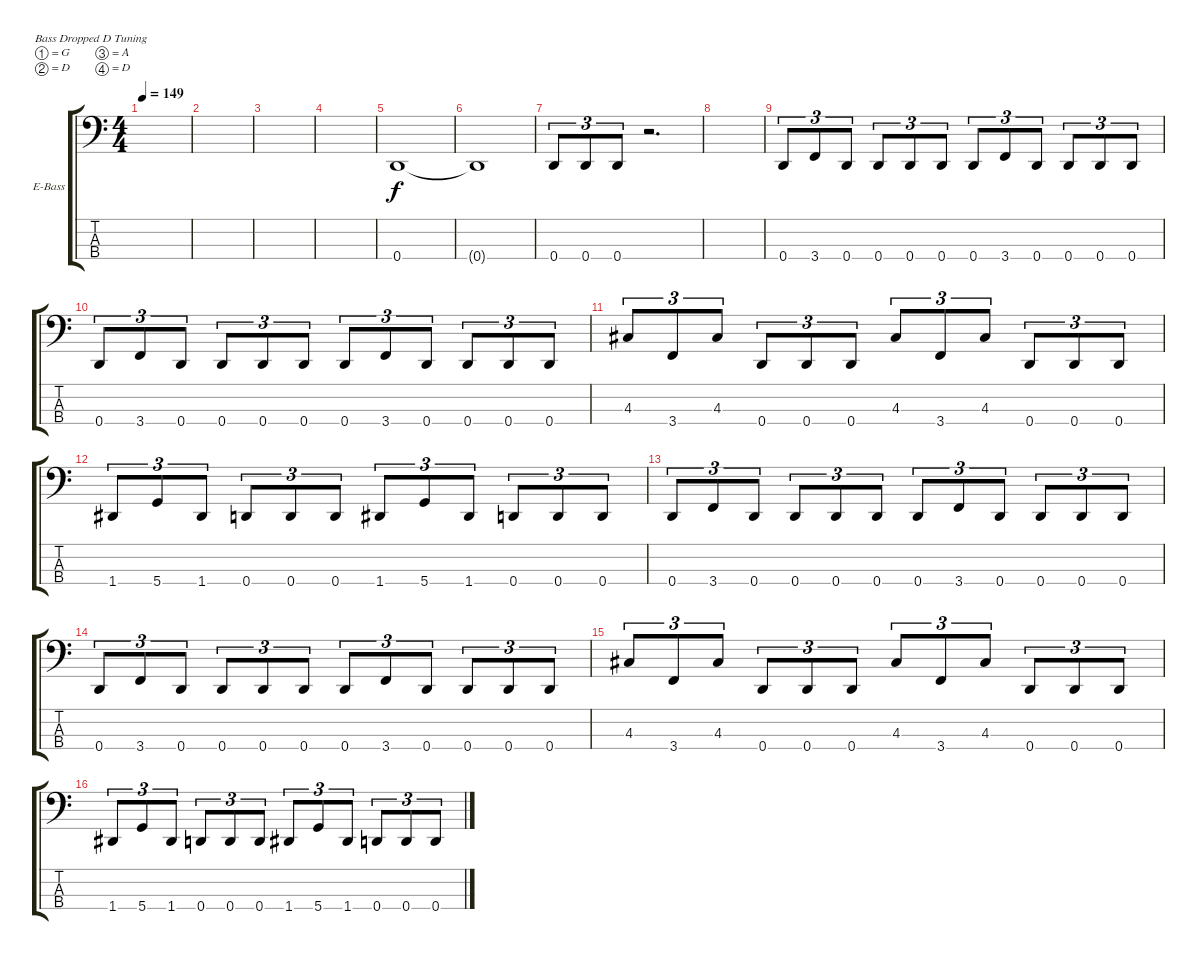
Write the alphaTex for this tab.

\defaultSystemsLayout 4
\bracketExtendMode groupsimilarinstruments
\firstSystemTrackNameOrientation horizontal
\otherSystemsTrackNameOrientation horizontal
\track ("John Campbell" "E-Bass") {instrument electricbassfinger}
\staff {score tabs}
\tuning (G2 D2 A1 D1)
\ts (4 4)
\tempo 149
\clef f4
\scale
0.485477
\ks c
|
\scale
0.257261 |
\scale
0.257261 |
\scale
0.333333 |
\scale
0.333333 0.4.1 |
\scale
0.333333 0.4{t}.1 |
\scale
0.333333 0.4.8{tu (3 2)} 0.4.8{tu (3 2)} 0.4.8{tu (3 2)} r.2{d} |
\scale
0.333333 |
\scale
0.333333 0.4.8{tu (3 2)} 3.4.8{tu (3 2)} 0.4.8{tu (3 2)} 0.4.8{tu (3 2)} 0.4.8{tu (3 2)} 0.4.8{tu (3 2)} 0.4.8{tu (3 2)} 3.4.8{tu (3 2)} 0.4.8{tu (3 2)} 0.4.8{tu (3 2)} 0.4.8{tu (3 2)} 0.4.8{tu (3 2)} |
\scale
0.333333 0.4.8{tu (3 2)} 3.4.8{tu (3 2)} 0.4.8{tu (3 2)} 0.4.8{tu (3 2)} 0.4.8{tu (3 2)} 0.4.8{tu (3 2)} 0.4.8{tu (3 2)} 3.4.8{tu (3 2)} 0.4.8{tu (3 2)} 0.4.8{tu (3 2)} 0.4.8{tu (3 2)} 0.4.8{tu (3 2)} |
\scale
0.333333 4.3.8{tu (3 2)} 3.4.8{tu (3 2)} 4.3.8{tu (3 2)} 0.4.8{tu (3 2)} 0.4.8{tu (3 2)} 0.4.8{tu (3 2)} 4.3.8{tu (3 2)} 3.4.8{tu (3 2)} 4.3.8{tu (3 2)} 0.4.8{tu (3 2)} 0.4.8{tu (3 2)} 0.4.8{tu (3 2)} |
\scale
0.333333 1.4.8{tu (3 2)} 5.4.8{tu (3 2)} 1.4.8{tu (3 2)} 0.4.8{tu (3 2)} 0.4.8{tu (3 2)} 0.4.8{tu (3 2)} 1.4.8{tu (3 2)} 5.4.8{tu (3 2)} 1.4.8{tu (3 2)} 0.4.8{tu (3 2)} 0.4.8{tu (3 2)} 0.4.8{tu (3 2)} |
\scale
0.333333 0.4.8{tu (3 2)} 3.4.8{tu (3 2)} 0.4.8{tu (3 2)} 0.4.8{tu (3 2)} 0.4.8{tu (3 2)} 0.4.8{tu (3 2)} 0.4.8{tu (3 2)} 3.4.8{tu (3 2)} 0.4.8{tu (3 2)} 0.4.8{tu (3 2)} 0.4.8{tu (3 2)} 0.4.8{tu (3 2)} |
\scale
0.333333 0.4.8{tu (3 2)} 3.4.8{tu (3 2)} 0.4.8{tu (3 2)} 0.4.8{tu (3 2)} 0.4.8{tu (3 2)} 0.4.8{tu (3 2)} 0.4.8{tu (3 2)} 3.4.8{tu (3 2)} 0.4.8{tu (3 2)} 0.4.8{tu (3 2)} 0.4.8{tu (3 2)} 0.4.8{tu (3 2)} |
\scale
0.333333 4.3.8{tu (3 2)} 3.4.8{tu (3 2)} 4.3.8{tu (3 2)} 0.4.8{tu (3 2)} 0.4.8{tu (3 2)} 0.4.8{tu (3 2)} 4.3.8{tu (3 2)} 3.4.8{tu (3 2)} 4.3.8{tu (3 2)} 0.4.8{tu (3 2)} 0.4.8{tu (3 2)} 0.4.8{tu (3 2)} |
\scale
0.333333 1.4.8{tu (3 2)} 5.4.8{tu (3 2)} 1.4.8{tu (3 2)} 0.4.8{tu (3 2)} 0.4.8{tu (3 2)} 0.4.8{tu (3 2)} 1.4.8{tu (3 2)} 5.4.8{tu (3 2)} 1.4.8{tu (3 2)} 0.4.8{tu (3 2)} 0.4.8{tu (3 2)} 0.4.8{tu (3 2)}
